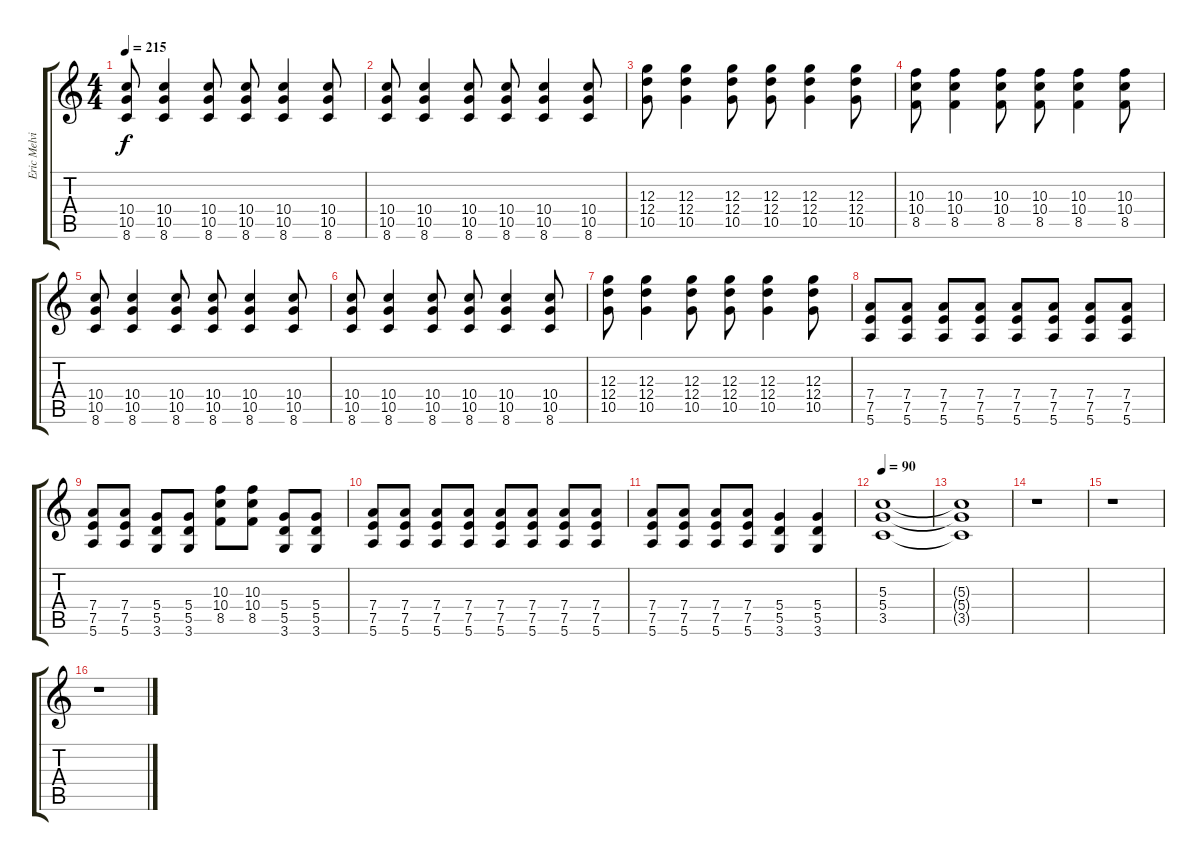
\track ("Eric Melvin" "Eric Melvi") {instrument overdrivenguitar}
\staff {score tabs}
\tuning (E4 B3 G3 D3 A2 E2) {hide}
\ts (4 4)
\tempo 215
\clef g2
\ks c
(10.4 10.5 8.6).8{dy f} (10.4 10.5 8.6).4 (10.4 10.5 8.6).8 (10.4 10.5 8.6).8 (10.4 10.5 8.6).4 (10.4 10.5 8.6).8 |
(10.4 10.5 8.6).8 (10.4 10.5 8.6).4 (10.4 10.5 8.6).8 (10.4 10.5 8.6).8 (10.4 10.5 8.6).4 (10.4 10.5 8.6).8 |
(12.3 12.4 10.5).8 (12.3 12.4 10.5).4 (12.3 12.4 10.5).8 (12.3 12.4 10.5).8 (12.3 12.4 10.5).4 (12.3 12.4 10.5).8 |
(10.3 10.4 8.5).8 (10.3 10.4 8.5).4 (10.3 10.4 8.5).8 (10.3 10.4 8.5).8 (10.3 10.4 8.5).4 (10.3 10.4 8.5).8 |
(10.4 10.5 8.6).8 (10.4 10.5 8.6).4 (10.4 10.5 8.6).8 (10.4 10.5 8.6).8 (10.4 10.5 8.6).4 (10.4 10.5 8.6).8 |
(10.4 10.5 8.6).8 (10.4 10.5 8.6).4 (10.4 10.5 8.6).8 (10.4 10.5 8.6).8 (10.4 10.5 8.6).4 (10.4 10.5 8.6).8 |
(12.3 12.4 10.5).8 (12.3 12.4 10.5).4 (12.3 12.4 10.5).8 (12.3 12.4 10.5).8 (12.3 12.4 10.5).4 (12.3 12.4 10.5).8 |
(7.4 7.5 5.6).8 (7.4 7.5 5.6).8 (7.4 7.5 5.6).8 (7.4 7.5 5.6).8 (7.4 7.5 5.6).8 (7.4 7.5 5.6).8 (7.4 7.5 5.6).8 (7.4 7.5 5.6).8 |
(7.4 7.5 5.6).8 (7.4 7.5 5.6).8 (5.4 5.5 3.6).8 (5.4 5.5 3.6).8 (10.3 10.4 8.5).8 (10.3 10.4 8.5).8 (5.4 5.5 3.6).8 (5.4 5.5 3.6).8 |
(7.4 7.5 5.6).8 (7.4 7.5 5.6).8 (7.4 7.5 5.6).8 (7.4 7.5 5.6).8 (7.4 7.5 5.6).8 (7.4 7.5 5.6).8 (7.4 7.5 5.6).8 (7.4 7.5 5.6).8 |
(7.4 7.5 5.6).8 (7.4 7.5 5.6).8 (7.4 7.5 5.6).8 (7.4 7.5 5.6).8 (5.4 5.5 3.6).4 (5.4 5.5 3.6).4 |
\tempo 90
(5.3 5.4 3.5).1 |
(5.3{t} 5.4{t} 3.5{t}).1 |
r.1 |
r.1 |
r.1
